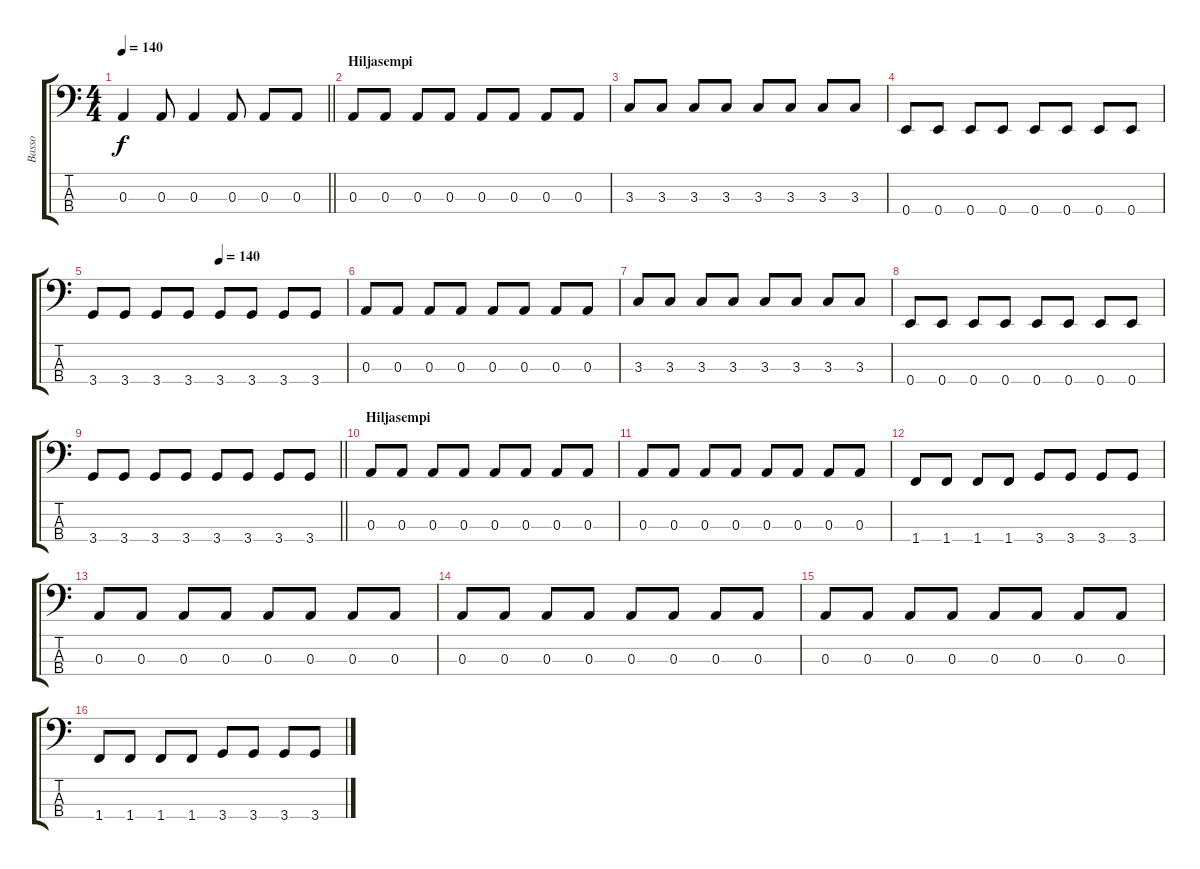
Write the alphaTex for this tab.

\track ("Basso" "Basso") {instrument electricbassfinger}
\staff {score tabs}
\tuning (G2 D2 A1 E1) {hide}
\ts (4 4)
\tempo 140
\clef f4
\barLineRight lightlight
\ks c
0.3.4{dy f} 0.3.8 0.3.4 0.3.8 0.3.8 0.3.8 |
\section ("" "Hiljasempi")
0.3.8 0.3.8 0.3.8 0.3.8 0.3.8 0.3.8 0.3.8 0.3.8 |
3.3.8 3.3.8 3.3.8 3.3.8 3.3.8 3.3.8 3.3.8 3.3.8 |
0.4.8 0.4.8 0.4.8 0.4.8 0.4.8 0.4.8 0.4.8 0.4.8 |
\tempo (140 0.5)
3.4.8 3.4.8 3.4.8 3.4.8 3.4.8 3.4.8 3.4.8 3.4.8 |
0.3.8 0.3.8 0.3.8 0.3.8 0.3.8 0.3.8 0.3.8 0.3.8 |
3.3.8 3.3.8 3.3.8 3.3.8 3.3.8 3.3.8 3.3.8 3.3.8 |
0.4.8 0.4.8 0.4.8 0.4.8 0.4.8 0.4.8 0.4.8 0.4.8 |
\barLineRight lightlight
3.4.8 3.4.8 3.4.8 3.4.8 3.4.8 3.4.8 3.4.8 3.4.8 |
\section ("" "Hiljasempi ")
0.3.8 0.3.8 0.3.8 0.3.8 0.3.8 0.3.8 0.3.8 0.3.8 |
0.3.8 0.3.8 0.3.8 0.3.8 0.3.8 0.3.8 0.3.8 0.3.8 |
1.4.8 1.4.8 1.4.8 1.4.8 3.4.8 3.4.8 3.4.8 3.4.8 |
0.3.8 0.3.8 0.3.8 0.3.8 0.3.8 0.3.8 0.3.8 0.3.8 |
0.3.8 0.3.8 0.3.8 0.3.8 0.3.8 0.3.8 0.3.8 0.3.8 |
0.3.8 0.3.8 0.3.8 0.3.8 0.3.8 0.3.8 0.3.8 0.3.8 |
1.4.8 1.4.8 1.4.8 1.4.8 3.4.8 3.4.8 3.4.8 3.4.8
